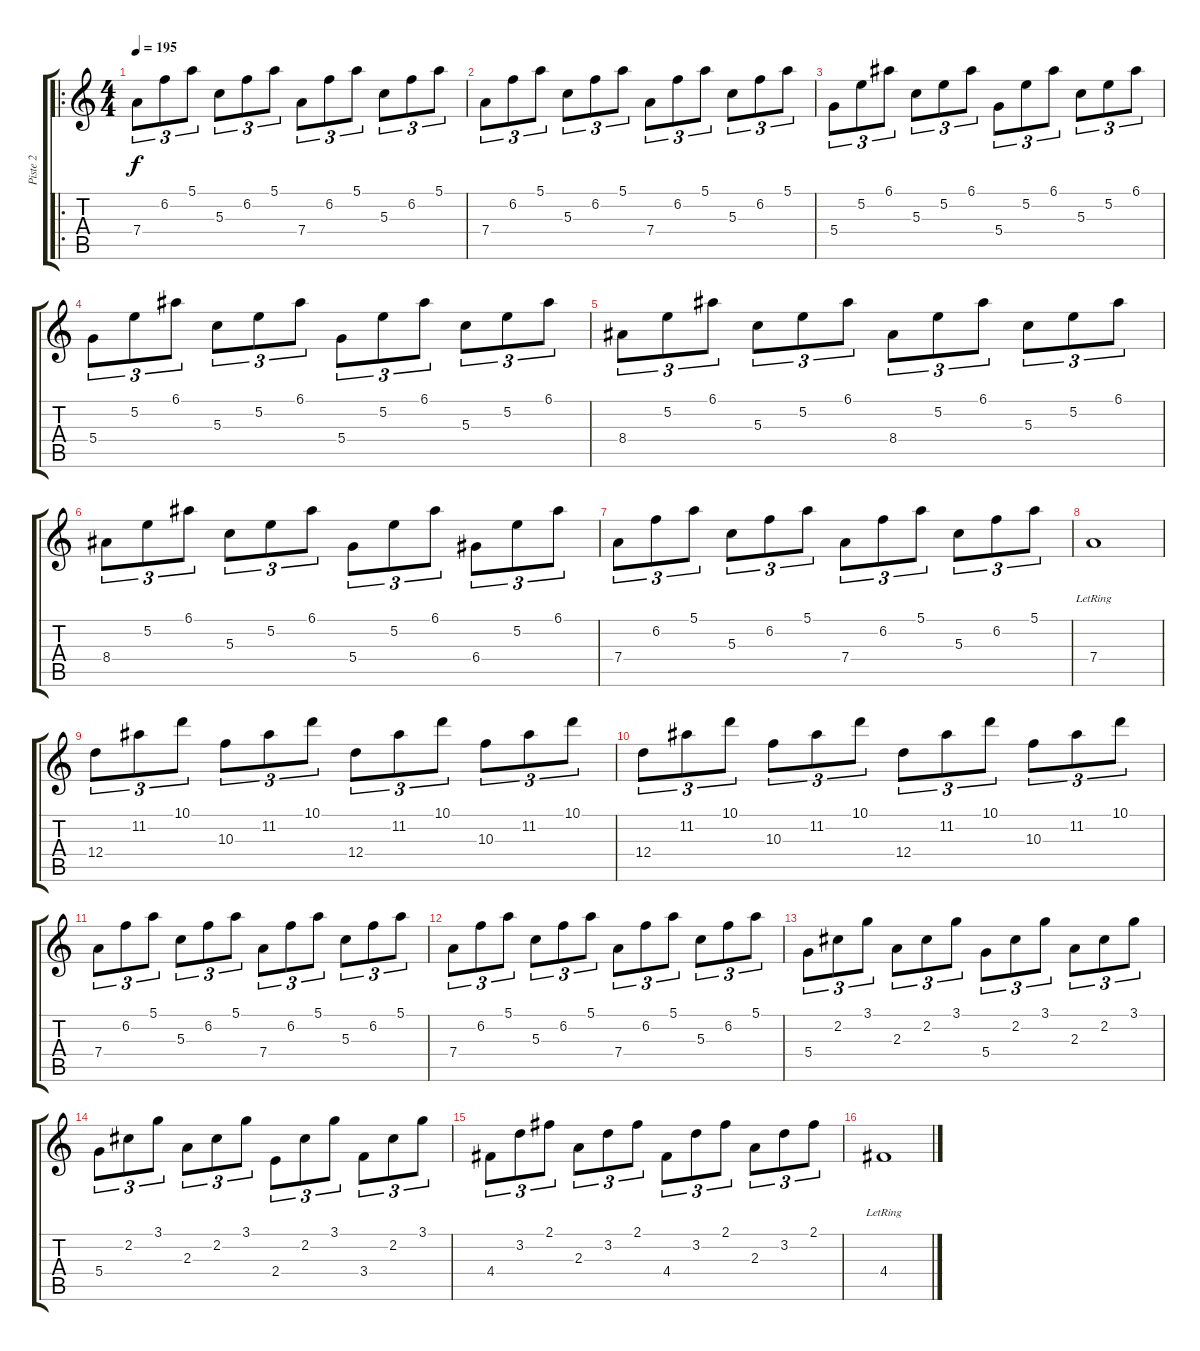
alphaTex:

\track ("Piste 2" "Piste 2") {instrument electricguitarjazz}
\staff {score tabs}
\tuning (E4 B3 G3 D3 A2 E2) {hide}
\ro
\ts (4 4)
\tempo 195
\clef g2
\ks c
7.4.8{tu (3 2) dy f instrument electricguitarjazz} 6.2.8{tu (3 2)} 5.1.8{tu (3 2)} 5.3.8{tu (3 2)} 6.2.8{tu (3 2)} 5.1.8{tu (3 2)} 7.4.8{tu (3 2)} 6.2.8{tu (3 2)} 5.1.8{tu (3 2)} 5.3.8{tu (3 2)} 6.2.8{tu (3 2)} 5.1.8{tu (3 2)} |
7.4.8{tu (3 2)} 6.2.8{tu (3 2)} 5.1.8{tu (3 2)} 5.3.8{tu (3 2)} 6.2.8{tu (3 2)} 5.1.8{tu (3 2)} 7.4.8{tu (3 2)} 6.2.8{tu (3 2)} 5.1.8{tu (3 2)} 5.3.8{tu (3 2)} 6.2.8{tu (3 2)} 5.1.8{tu (3 2)} |
5.4.8{tu (3 2)} 5.2.8{tu (3 2)} 6.1.8{tu (3 2)} 5.3.8{tu (3 2)} 5.2.8{tu (3 2)} 6.1.8{tu (3 2)} 5.4.8{tu (3 2)} 5.2.8{tu (3 2)} 6.1.8{tu (3 2)} 5.3.8{tu (3 2)} 5.2.8{tu (3 2)} 6.1.8{tu (3 2)} |
5.4.8{tu (3 2)} 5.2.8{tu (3 2)} 6.1.8{tu (3 2)} 5.3.8{tu (3 2)} 5.2.8{tu (3 2)} 6.1.8{tu (3 2)} 5.4.8{tu (3 2)} 5.2.8{tu (3 2)} 6.1.8{tu (3 2)} 5.3.8{tu (3 2)} 5.2.8{tu (3 2)} 6.1.8{tu (3 2)} |
8.4.8{tu (3 2)} 5.2.8{tu (3 2)} 6.1.8{tu (3 2)} 5.3.8{tu (3 2)} 5.2.8{tu (3 2)} 6.1.8{tu (3 2)} 8.4.8{tu (3 2)} 5.2.8{tu (3 2)} 6.1.8{tu (3 2)} 5.3.8{tu (3 2)} 5.2.8{tu (3 2)} 6.1.8{tu (3 2)} |
8.4.8{tu (3 2)} 5.2.8{tu (3 2)} 6.1.8{tu (3 2)} 5.3.8{tu (3 2)} 5.2.8{tu (3 2)} 6.1.8{tu (3 2)} 5.4.8{tu (3 2)} 5.2.8{tu (3 2)} 6.1.8{tu (3 2)} 6.4.8{tu (3 2)} 5.2.8{tu (3 2)} 6.1.8{tu (3 2)} |
7.4.8{tu (3 2)} 6.2.8{tu (3 2)} 5.1.8{tu (3 2)} 5.3.8{tu (3 2)} 6.2.8{tu (3 2)} 5.1.8{tu (3 2)} 7.4.8{tu (3 2)} 6.2.8{tu (3 2)} 5.1.8{tu (3 2)} 5.3.8{tu (3 2)} 6.2.8{tu (3 2)} 5.1.8{tu (3 2)} |
7.4{lr}.1 |
12.4.8{tu (3 2)} 11.2.8{tu (3 2)} 10.1.8{tu (3 2)} 10.3.8{tu (3 2)} 11.2.8{tu (3 2)} 10.1.8{tu (3 2)} 12.4.8{tu (3 2)} 11.2.8{tu (3 2)} 10.1.8{tu (3 2)} 10.3.8{tu (3 2)} 11.2.8{tu (3 2)} 10.1.8{tu (3 2)} |
12.4.8{tu (3 2)} 11.2.8{tu (3 2)} 10.1.8{tu (3 2)} 10.3.8{tu (3 2)} 11.2.8{tu (3 2)} 10.1.8{tu (3 2)} 12.4.8{tu (3 2)} 11.2.8{tu (3 2)} 10.1.8{tu (3 2)} 10.3.8{tu (3 2)} 11.2.8{tu (3 2)} 10.1.8{tu (3 2)} |
7.4.8{tu (3 2)} 6.2.8{tu (3 2)} 5.1.8{tu (3 2)} 5.3.8{tu (3 2)} 6.2.8{tu (3 2)} 5.1.8{tu (3 2)} 7.4.8{tu (3 2)} 6.2.8{tu (3 2)} 5.1.8{tu (3 2)} 5.3.8{tu (3 2)} 6.2.8{tu (3 2)} 5.1.8{tu (3 2)} |
7.4.8{tu (3 2)} 6.2.8{tu (3 2)} 5.1.8{tu (3 2)} 5.3.8{tu (3 2)} 6.2.8{tu (3 2)} 5.1.8{tu (3 2)} 7.4.8{tu (3 2)} 6.2.8{tu (3 2)} 5.1.8{tu (3 2)} 5.3.8{tu (3 2)} 6.2.8{tu (3 2)} 5.1.8{tu (3 2)} |
5.4.8{tu (3 2)} 2.2.8{tu (3 2)} 3.1.8{tu (3 2)} 2.3.8{tu (3 2)} 2.2.8{tu (3 2)} 3.1.8{tu (3 2)} 5.4.8{tu (3 2)} 2.2.8{tu (3 2)} 3.1.8{tu (3 2)} 2.3.8{tu (3 2)} 2.2.8{tu (3 2)} 3.1.8{tu (3 2)} |
5.4.8{tu (3 2)} 2.2.8{tu (3 2)} 3.1.8{tu (3 2)} 2.3.8{tu (3 2)} 2.2.8{tu (3 2)} 3.1.8{tu (3 2)} 2.4.8{tu (3 2)} 2.2.8{tu (3 2)} 3.1.8{tu (3 2)} 3.4.8{tu (3 2)} 2.2.8{tu (3 2)} 3.1.8{tu (3 2)} |
4.4.8{tu (3 2)} 3.2.8{tu (3 2)} 2.1.8{tu (3 2)} 2.3.8{tu (3 2)} 3.2.8{tu (3 2)} 2.1.8{tu (3 2)} 4.4.8{tu (3 2)} 3.2.8{tu (3 2)} 2.1.8{tu (3 2)} 2.3.8{tu (3 2)} 3.2.8{tu (3 2)} 2.1.8{tu (3 2)} |
4.4{lr}.1
